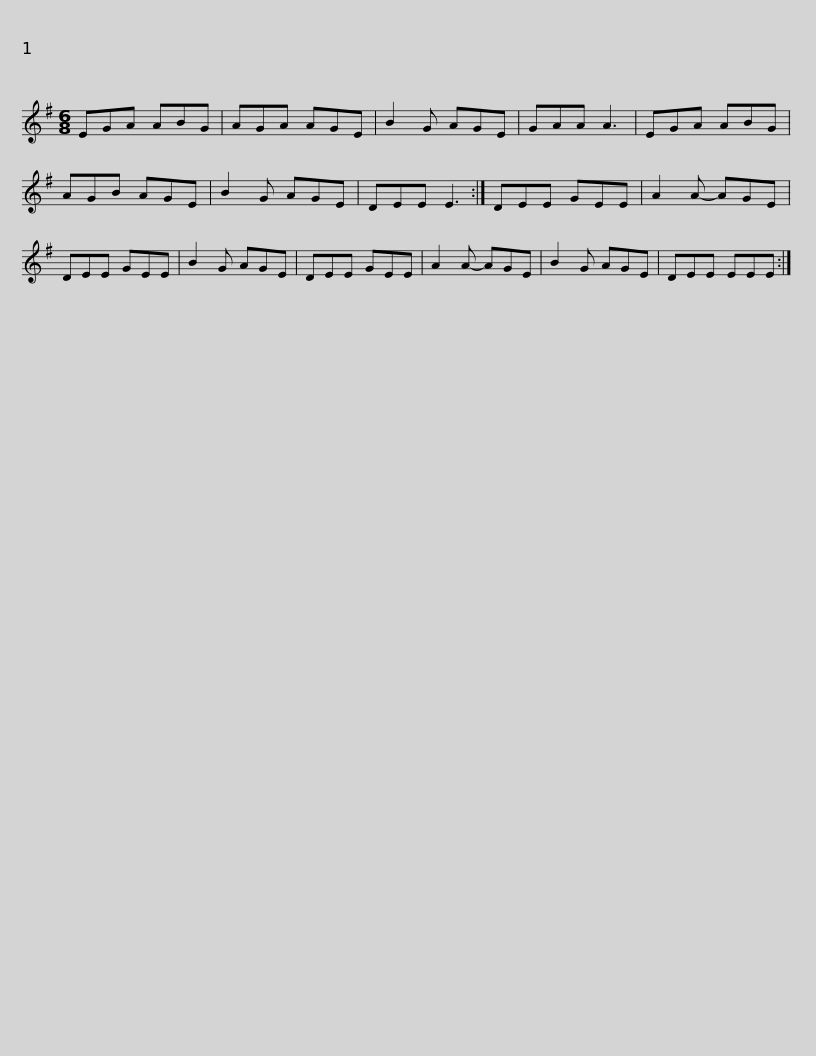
X:1
L:1/8
M:6/8
I:linebreak $
K:Emin
V:1 treble
V:1
 EGA ABG | AGA AGE | B2 G AGE | GAA A3 | EGA ABG | %5
 AGB AGE | B2 G AGE | DEE E3 :|$ DEE GEE | A2 A- AGE | %10
 DEE GEE | B2 G AGE | DEE GEE | A2 A- AGE | B2 G AGE |$ %15
 DEE EEE :| %16
